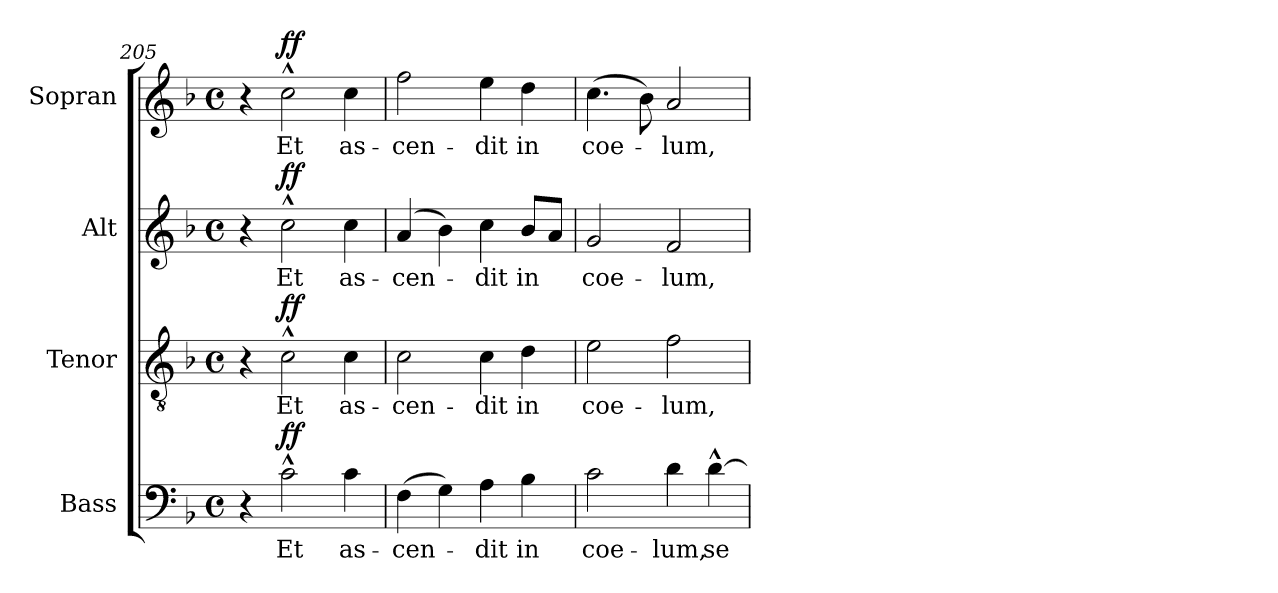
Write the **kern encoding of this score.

**kern	**text	**dynam	**kern	**text	**dynam	**kern	**text	**dynam	**kern	**text	**dynam
*part4	*part4	*part4	*part3	*part3	*part3	*part2	*part2	*part2	*part1	*part1	*part1
*staff4	*staff4	*staff4	*staff3	*staff3	*staff3	*staff2	*staff2	*staff2	*staff1	*staff1	*staff1
*I"Bass	*	*	*I"Tenor	*	*	*I"Alt	*	*	*I"Sopran	*	*
*I'B.	*	*	*I'T.	*	*	*I'A.	*	*	*I'S.	*	*
*clefF4	*	*	*clefGv2	*	*	*clefG2	*	*	*clefG2	*	*
*k[b-]	*	*	*k[b-]	*	*	*k[b-]	*	*	*k[b-]	*	*
*F:	*	*	*F:	*	*	*F:	*	*	*F:	*	*
*M4/4	*	*	*M4/4	*	*	*M4/4	*	*	*M4/4	*	*
*met(c)	*	*	*met(c)	*	*	*met(c)	*	*	*met(c)	*	*
=205	=205	=205	=205	=205	=205	=205	=205	=205	=205	=205	=205
4r	.	.	4r	.	.	4r	.	.	4r	.	.
!	!LO:LY:b	!LO:DY:a	!	!LO:LY:b	!LO:DY:a	!	!LO:LY:b	!LO:DY:a	!	!LO:LY:b	!LO:DY:a
2c^^>\	Et	ff	2c^^>\	Et	ff	2cc^^>\	Et	ff	2cc^^>\	Et	ff
!	!LO:LY:b	!	!	!LO:LY:b	!	!	!LO:LY:b	!	!	!LO:LY:b	!
4c\	as-	.	4c\	as-	.	4cc\	as-	.	4cc\	as-	.
=206	=206	=206	=206	=206	=206	=206	=206	=206	=206	=206	=206
!	!LO:LY:b	!	!	!LO:LY:b	!	!	!LO:LY:b	!	!	!LO:LY:b	!
(>4F\	-cen-	.	2c\	-cen-	.	(4a/	-cen-	.	2ff\	-cen-	.
4G\)	.	.	.	.	.	4b-\)	.	.	.	.	.
!	!LO:LY:b	!	!	!LO:LY:b	!	!	!LO:LY:b	!	!	!LO:LY:b	!
4A\	-dit	.	4c\	-dit	.	4cc\	-dit	.	4ee\	-dit	.
!	!LO:LY:b	!	!	!LO:LY:b	!	!	!LO:LY:b	!	!	!LO:LY:b	!
4B-\	in	.	4d\	in	.	8b-/L	in	.	4dd\	in	.
.	.	.	.	.	.	8a/J	.	.	.	.	.
=207	=207	=207	=207	=207	=207	=207	=207	=207	=207	=207	=207
!	!LO:LY:b	!	!	!LO:LY:b	!	!	!LO:LY:b	!	!	!LO:LY:b	!
2c\	coe-	.	2e\	coe-	.	2g/	coe-	.	(>4.cc\	coe-	.
.	.	.	.	.	.	.	.	.	8b-\)	.	.
!	!LO:LY:b	!	!	!LO:LY:b	!	!	!LO:LY:b	!	!	!LO:LY:b	!
4d\	-lum,	.	2f\	-lum,	.	2f/	-lum,	.	2a/	-lum,	.
!	!LO:LY:b	!	!	!	!	!	!	!	!	!	!
[4d^^>\	se-	.	.	.	.	.	.	.	.	.	.
=	=	=	=	=	=	=	=	=	=	=	=
*-	*-	*-	*-	*-	*-	*-	*-	*-	*-	*-	*-
